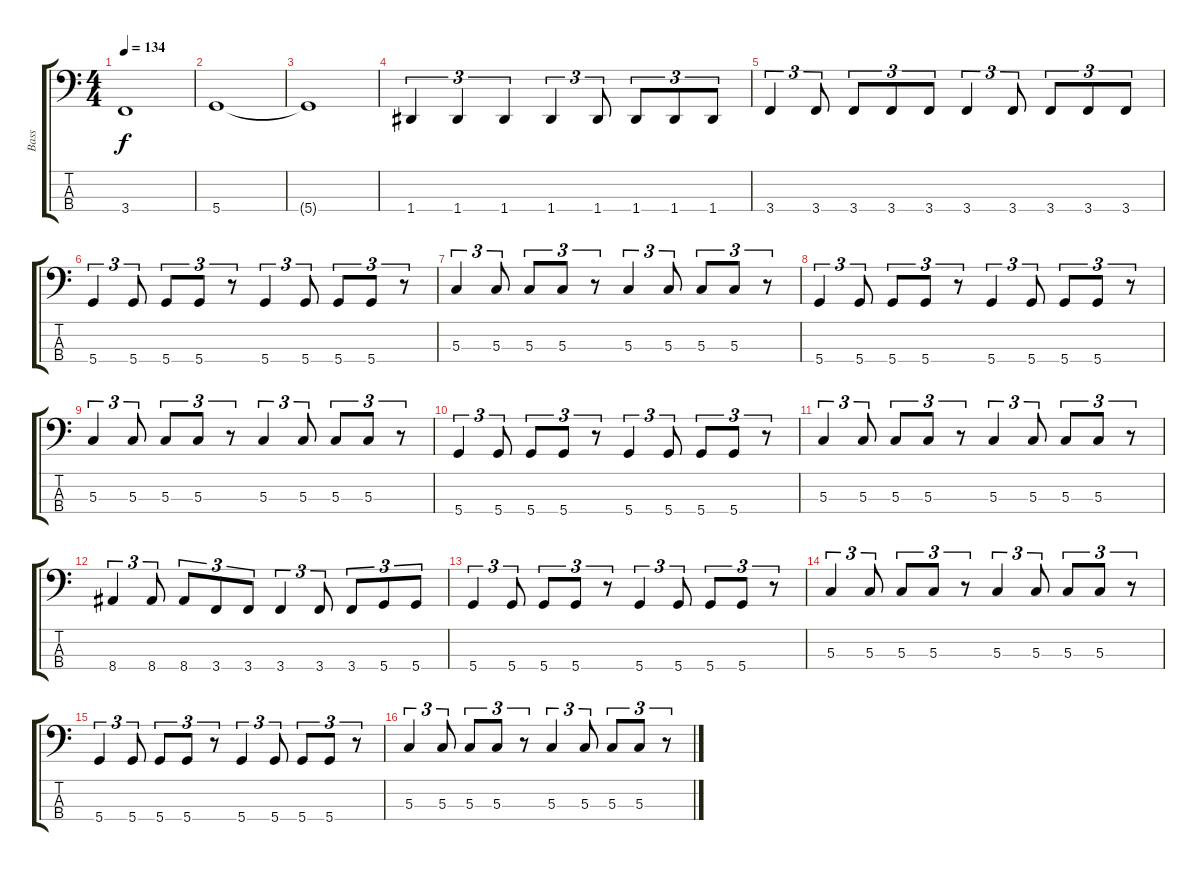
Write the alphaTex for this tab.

\track ("Bass" "Bass") {instrument electricbasspick}
\staff {score tabs}
\tuning (F2 C2 G1 D1) {hide}
\ts (4 4)
\tempo 134
\clef f4
\ks c
3.4{t}.1{dy f} |
5.4.1 |
5.4{t}.1 |
1.4.4{tu (3 2)} 1.4.4{tu (3 2)} 1.4.4{tu (3 2)} 1.4.4{tu (3 2)} 1.4.8{tu (3 2)} 1.4.8{tu (3 2)} 1.4.8{tu (3 2)} 1.4.8{tu (3 2)} |
3.4.4{tu (3 2)} 3.4.8{tu (3 2)} 3.4.8{tu (3 2)} 3.4.8{tu (3 2)} 3.4.8{tu (3 2)} 3.4.4{tu (3 2)} 3.4.8{tu (3 2)} 3.4.8{tu (3 2)} 3.4.8{tu (3 2)} 3.4.8{tu (3 2)} |
5.4.4{tu (3 2)} 5.4.8{tu (3 2)} 5.4.8{tu (3 2)} 5.4.8{tu (3 2)} r.8{tu (3 2)} 5.4.4{tu (3 2)} 5.4.8{tu (3 2)} 5.4.8{tu (3 2)} 5.4.8{tu (3 2)} r.8{tu (3 2)} |
5.3.4{tu (3 2)} 5.3.8{tu (3 2)} 5.3.8{tu (3 2)} 5.3.8{tu (3 2)} r.8{tu (3 2)} 5.3.4{tu (3 2)} 5.3.8{tu (3 2)} 5.3.8{tu (3 2)} 5.3.8{tu (3 2)} r.8{tu (3 2)} |
5.4.4{tu (3 2)} 5.4.8{tu (3 2)} 5.4.8{tu (3 2)} 5.4.8{tu (3 2)} r.8{tu (3 2)} 5.4.4{tu (3 2)} 5.4.8{tu (3 2)} 5.4.8{tu (3 2)} 5.4.8{tu (3 2)} r.8{tu (3 2)} |
5.3.4{tu (3 2)} 5.3.8{tu (3 2)} 5.3.8{tu (3 2)} 5.3.8{tu (3 2)} r.8{tu (3 2)} 5.3.4{tu (3 2)} 5.3.8{tu (3 2)} 5.3.8{tu (3 2)} 5.3.8{tu (3 2)} r.8{tu (3 2)} |
5.4.4{tu (3 2)} 5.4.8{tu (3 2)} 5.4.8{tu (3 2)} 5.4.8{tu (3 2)} r.8{tu (3 2)} 5.4.4{tu (3 2)} 5.4.8{tu (3 2)} 5.4.8{tu (3 2)} 5.4.8{tu (3 2)} r.8{tu (3 2)} |
5.3.4{tu (3 2)} 5.3.8{tu (3 2)} 5.3.8{tu (3 2)} 5.3.8{tu (3 2)} r.8{tu (3 2)} 5.3.4{tu (3 2)} 5.3.8{tu (3 2)} 5.3.8{tu (3 2)} 5.3.8{tu (3 2)} r.8{tu (3 2)} |
8.4.4{tu (3 2)} 8.4.8{tu (3 2)} 8.4.8{tu (3 2)} 3.4.8{tu (3 2)} 3.4.8{tu (3 2)} 3.4.4{tu (3 2)} 3.4.8{tu (3 2)} 3.4.8{tu (3 2)} 5.4.8{tu (3 2)} 5.4.8{tu (3 2)} |
5.4.4{tu (3 2)} 5.4.8{tu (3 2)} 5.4.8{tu (3 2)} 5.4.8{tu (3 2)} r.8{tu (3 2)} 5.4.4{tu (3 2)} 5.4.8{tu (3 2)} 5.4.8{tu (3 2)} 5.4.8{tu (3 2)} r.8{tu (3 2)} |
5.3.4{tu (3 2)} 5.3.8{tu (3 2)} 5.3.8{tu (3 2)} 5.3.8{tu (3 2)} r.8{tu (3 2)} 5.3.4{tu (3 2)} 5.3.8{tu (3 2)} 5.3.8{tu (3 2)} 5.3.8{tu (3 2)} r.8{tu (3 2)} |
5.4.4{tu (3 2)} 5.4.8{tu (3 2)} 5.4.8{tu (3 2)} 5.4.8{tu (3 2)} r.8{tu (3 2)} 5.4.4{tu (3 2)} 5.4.8{tu (3 2)} 5.4.8{tu (3 2)} 5.4.8{tu (3 2)} r.8{tu (3 2)} |
5.3.4{tu (3 2)} 5.3.8{tu (3 2)} 5.3.8{tu (3 2)} 5.3.8{tu (3 2)} r.8{tu (3 2)} 5.3.4{tu (3 2)} 5.3.8{tu (3 2)} 5.3.8{tu (3 2)} 5.3.8{tu (3 2)} r.8{tu (3 2)}
